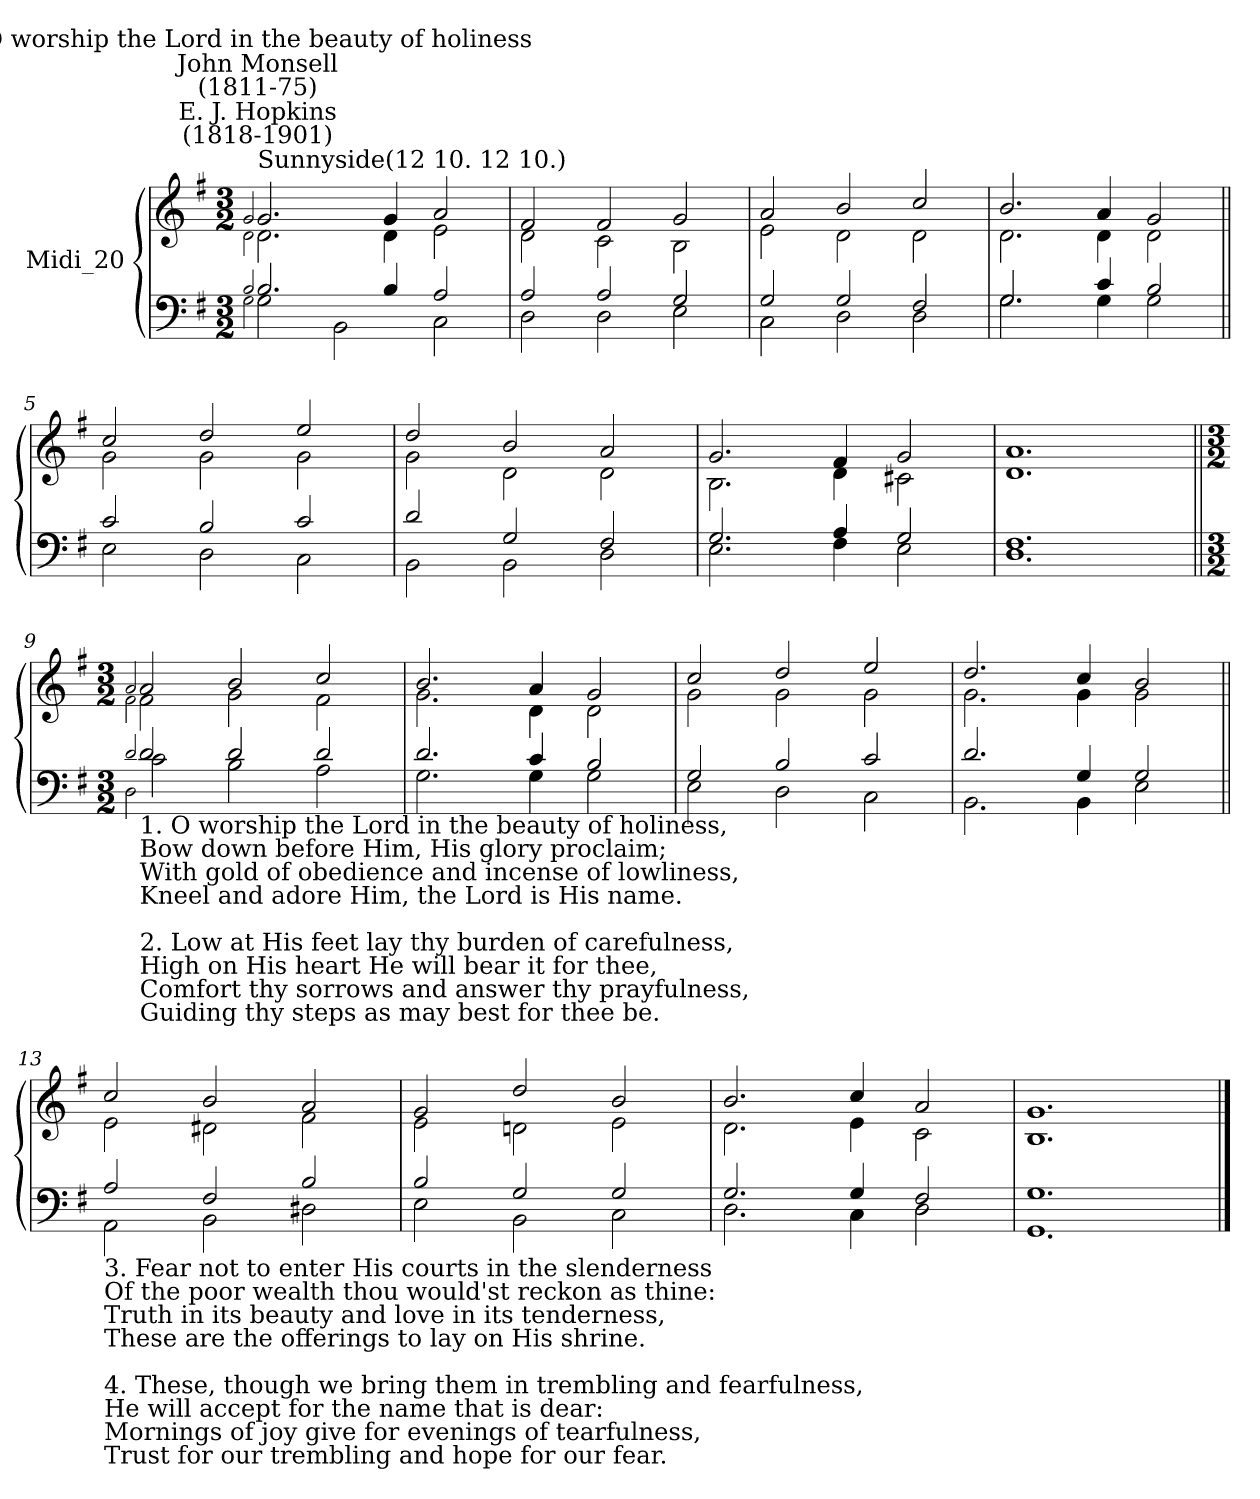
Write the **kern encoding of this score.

**kern	**kern
*part2	*part1
*staff2	*staff1
*I"Midi_20	*I"Midi_20
*clefF4	*clefG2
*k[f#]	*k[f#]
*G:	*G:
*M3/2	*M3/2
=1	=1
*^	*^
2qqB/	2qqG\	2qqg/	2qqd\
!	!	!LO:TX:a:t=Sunnyside(12 10. 12 10.)	!
!	!	!LO:TX:a:cj:t=E. J. Hopkins\n(1818-1901)	!
!	!	!LO:TX:a:cj:t=John Monsell\n(1811-75)	!
!	!	!LO:TX:a:cj:t=O worship the Lord in the beauty of holiness	!
2.B/	2G\	2.g/	2.d\
.	2BB\	.	.
4B/	.	4g/	4d\
2A/	2C\	2a/	2e\
=2	=2	=2	=2
2A/	2D\	2f#/	2d\
2A/	2D\	2f#/	2c\
2G/	2E\	2g/	2B\
=3	=3	=3	=3
2G/	2C\	2a/	2e\
2G/	2D\	2b/	2d\
2F#/	2D\	2cc/	2d\
=4	=4	=4	=4
2.G/	2.G\	2.b/	2.d\
4c/	4G\	4a/	4d\
2B/	2G\	2g/	2d\
=5||	=5||	=5||	=5||
2c/	2E\	2cc/	2g\
2B/	2D\	2dd/	2g\
2c/	2C\	2ee/	2g\
=6	=6	=6	=6
2d/	2BB\	2dd/	2g\
2G/	2BB\	2b/	2d\
2F#/	2D\	2a/	2d\
=7	=7	=7	=7
2.G/	2.E\	2.g/	2.B\
4A/	4F#\	4f#/	4d\
2G/	2E\	2g/	2c#X\
=8	=8	=8	=8
1.F#/	1.D\	1.a/	1.d\
!!LO:LB:g=z	!!
=9||	=9||	=9||	=9||
*M3/2	*	*M3/2	*
2qqd/	2qqD\	2qqa/	2qqf#\
!LO:TX:b:t=1. O worship the Lord in the beauty of holiness,\nBow down before Him, His glory proclaim;\nWith gold of obedience and incense of lowliness,\nKneel and adore Him, the Lord is His name.\n\n2. Low at His feet lay thy burden of carefulness,\nHigh on His heart He will bear it for thee,\nComfort thy sorrows and answer thy prayfulness,\nGuiding thy steps as may best for thee be.	!	!	!
2d/	2c\	2a/	2f#\
2d/	2B\	2b/	2g\
2d/	2A\	2cc/	2f#\
=10	=10	=10	=10
2.d/	2.G\	2.b/	2.g\
4c/	4G\	4a/	4d\
2B/	2G\	2g/	2d\
=11	=11	=11	=11
2G/	2E\	2cc/	2g\
2B/	2D\	2dd/	2g\
2c/	2C\	2ee/	2g\
=12	=12	=12	=12
2.d/	2.BB\	2.dd/	2.g\
4G/	4BB\	4cc/	4g\
2G/	2E\	2b/	2g\
=13||	=13||	=13||	=13||
!LO:TX:b:t=3. Fear not to enter His courts in the slenderness\nOf the poor wealth thou would'st reckon as thine&colon;\nTruth in its beauty and love in its tenderness,\nThese are the offerings to lay on His shrine.\n\n4. These, though we bring them in trembling and fearfulness,\nHe will accept for the name that is dear&colon;\nMornings of joy give for evenings of tearfulness,\nTrust for our trembling and hope for our fear.	!	!	!
2A/	2AA\	2cc/	2e\
2F#/	2BB\	2b/	2d#X\
2B/	2D#X\	2a/	2f#\
=14	=14	=14	=14
2B/	2E\	2g/	2e\
2G/	2BB\	2dd/	2dn\
2G/	2C\	2b/	2e\
=15	=15	=15	=15
2.G/	2.D\	2.b/	2.d\
4G/	4C\	4cc/	4e\
2F#/	2D\	2a/	2c\
=16	=16	=16	=16
1.G/	1.GG\	1.g/	1.B\
*v	*v	*	*
*	*v	*v
==	==
*-	*-
